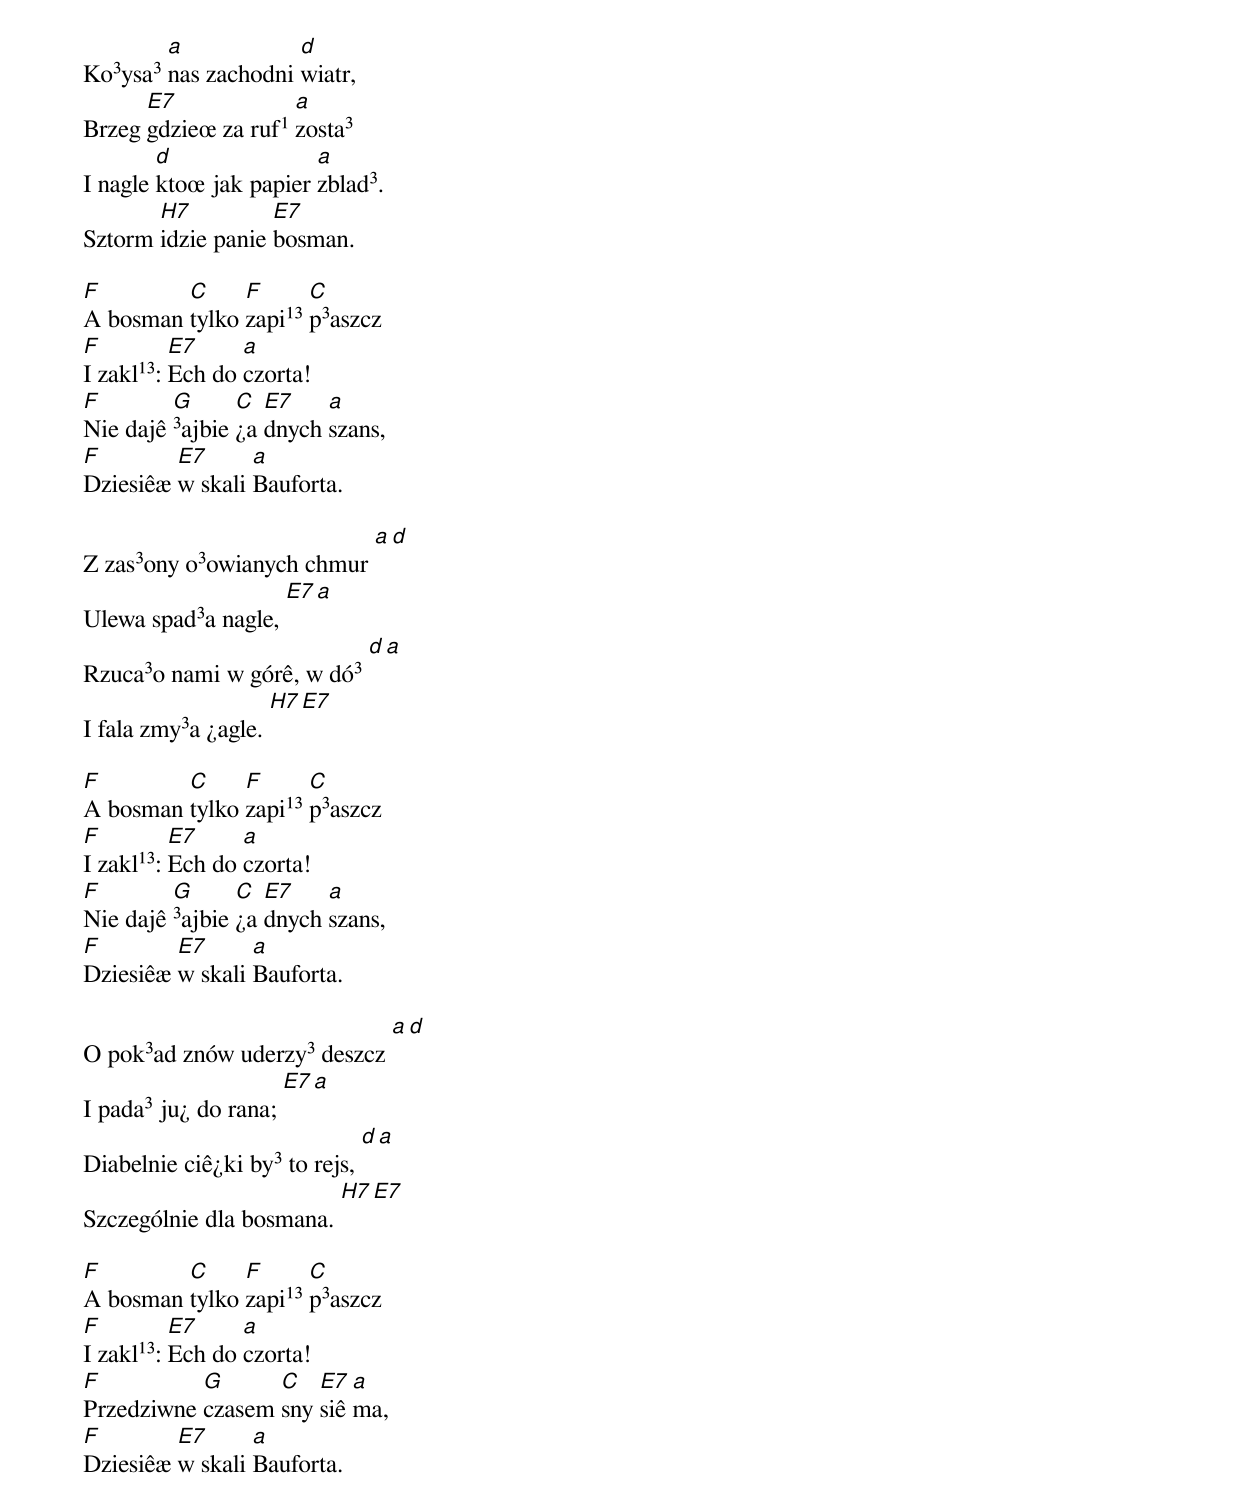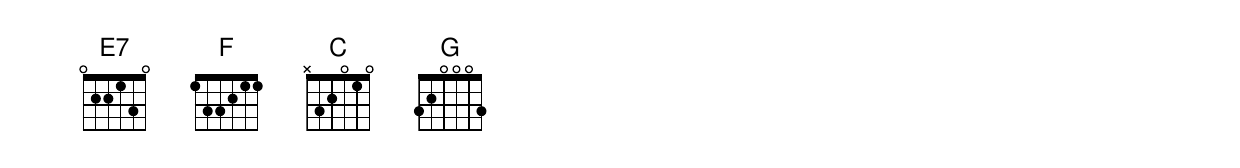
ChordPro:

Ko³ysa³ [a]nas zachodni [d]wiatr,
Brzeg [E7]gdzieœ za ruf¹ [a]zosta³
I nagle [d]ktoœ jak papier [a]zblad³.
Sztorm [H7]idzie panie [E7]bosman.

[F]A bosman [C]tylko [F]zapi¹³ [C]p³aszcz
[F]I zakl¹³: [E7]Ech do [a]czorta!
[F]Nie dajê [G]³ajbie [C]¿a [E7]dnych [a]szans,
[F]Dziesiêæ [E7]w skali [a]Bauforta.

Z zas³ony o³owianych chmur [a d]
Ulewa spad³a nagle, [E7 a]
Rzuca³o nami w górê, w dó³ [d a]
I fala zmy³a ¿agle. [H7 E7]

[F]A bosman [C]tylko [F]zapi¹³ [C]p³aszcz
[F]I zakl¹³: [E7]Ech do [a]czorta!
[F]Nie dajê [G]³ajbie [C]¿a [E7]dnych [a]szans,
[F]Dziesiêæ [E7]w skali [a]Bauforta.

O pok³ad znów uderzy³ deszcz [a d]
I pada³ ju¿ do rana; [E7 a]
Diabelnie ciê¿ki by³ to rejs, [d a]
Szczególnie dla bosmana. [H7 E7]

[F]A bosman [C]tylko [F]zapi¹³ [C]p³aszcz
[F]I zakl¹³: [E7]Ech do [a]czorta!
[F]Przedziwne [G]czasem [C]sny [E7]siê [a]ma,
[F]Dziesiêæ [E7]w skali [a]Bauforta.
